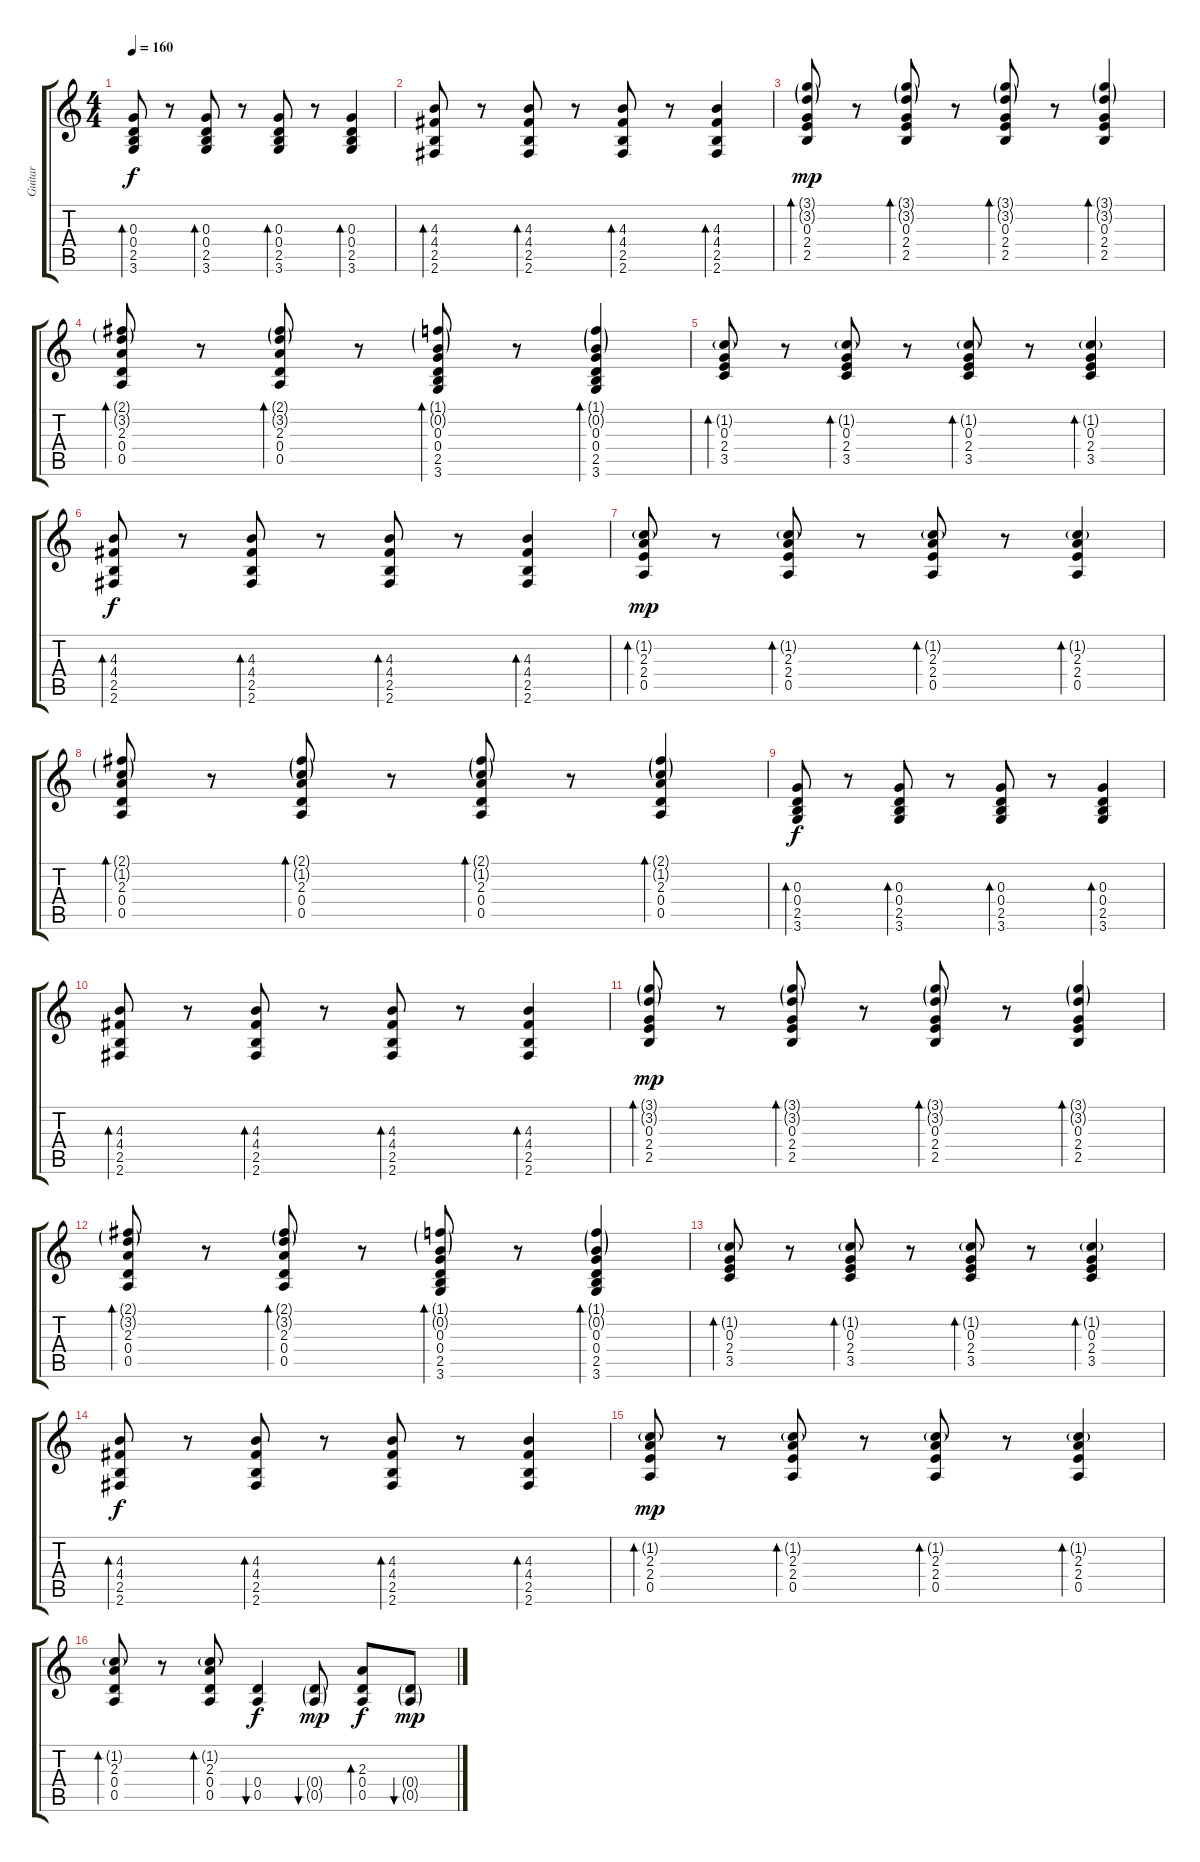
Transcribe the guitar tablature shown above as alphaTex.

\track ("Guitar" "Guitar") {instrument acousticguitarsteel}
\staff {score tabs}
\tuning (E4 B3 G3 D3 A2 E2) {hide}
\ts (4 4)
\tempo 160
\clef g2
\ks c
(0.3 0.4 2.5 3.6).8{bd 120 dy f} r.8 (0.3 0.4 2.5 3.6).8{bd 120} r.8 (0.3 0.4 2.5 3.6).8{bd 120} r.8 (0.3 0.4 2.5 3.6).4{bd 120} |
(4.3 4.4 2.5 2.6).8{bd 120} r.8 (4.3 4.4 2.5 2.6).8{bd 120} r.8 (4.3 4.4 2.5 2.6).8{bd 120} r.8 (4.3 4.4 2.5 2.6).4{bd 120} |
(3.1{g} 3.2{g} 0.3 2.4 2.5).8{bd 120 dy mp} r.8 (3.1{g} 3.2{g} 0.3 2.4 2.5).8{bd 120} r.8 (3.1{g} 3.2{g} 0.3 2.4 2.5).8{bd 120} r.8 (3.1{g} 3.2{g} 0.3 2.4 2.5).4{bd 120} |
(2.1{g} 3.2{g} 2.3 0.4 0.5).8{bd 120} r.8 (2.1{g} 3.2{g} 2.3 0.4 0.5).8{bd 120} r.8 (1.1{g} 0.2{g} 0.3 0.4 2.5 3.6).8{bd 120} r.8 (1.1{g} 0.2{g} 0.3 0.4 2.5 3.6).4{bd 120} |
(1.2{g} 0.3 2.4 3.5).8{bd 60} r.8 (1.2{g} 0.3 2.4 3.5).8{bd 120} r.8 (1.2{g} 0.3 2.4 3.5).8{bd 120} r.8 (1.2{g} 0.3 2.4 3.5).4{bd 120} |
(4.3 4.4 2.5 2.6).8{bd 120 dy f} r.8 (4.3 4.4 2.5 2.6).8{bd 120} r.8 (4.3 4.4 2.5 2.6).8{bd 120} r.8 (4.3 4.4 2.5 2.6).4{bd 120} |
(1.2{g} 2.3 2.4 0.5).8{bd 60 dy mp} r.8 (1.2{g} 2.3 2.4 0.5).8{bd 120} r.8 (1.2{g} 2.3 2.4 0.5).8{bd 120} r.8 (1.2{g} 2.3 2.4 0.5).4{bd 120} |
(2.1{g} 1.2{g} 2.3 0.4 0.5).8{bd 60} r.8 (2.1{g} 1.2{g} 2.3 0.4 0.5).8{bd 120} r.8 (2.1{g} 1.2{g} 2.3 0.4 0.5).8{bd 120} r.8 (2.1{g} 1.2{g} 2.3 0.4 0.5).4{bd 120} |
(0.3 0.4 2.5 3.6).8{bd 120 dy f} r.8 (0.3 0.4 2.5 3.6).8{bd 120} r.8 (0.3 0.4 2.5 3.6).8{bd 120} r.8 (0.3 0.4 2.5 3.6).4{bd 120} |
(4.3 4.4 2.5 2.6).8{bd 120} r.8 (4.3 4.4 2.5 2.6).8{bd 120} r.8 (4.3 4.4 2.5 2.6).8{bd 120} r.8 (4.3 4.4 2.5 2.6).4{bd 120} |
(3.1{g} 3.2{g} 0.3 2.4 2.5).8{bd 120 dy mp} r.8 (3.1{g} 3.2{g} 0.3 2.4 2.5).8{bd 120} r.8 (3.1{g} 3.2{g} 0.3 2.4 2.5).8{bd 120} r.8 (3.1{g} 3.2{g} 0.3 2.4 2.5).4{bd 120} |
(2.1{g} 3.2{g} 2.3 0.4 0.5).8{bd 120} r.8 (2.1{g} 3.2{g} 2.3 0.4 0.5).8{bd 120} r.8 (1.1{g} 0.2{g} 0.3 0.4 2.5 3.6).8{bd 120} r.8 (1.1{g} 0.2{g} 0.3 0.4 2.5 3.6).4{bd 120} |
(1.2{g} 0.3 2.4 3.5).8{bd 60} r.8 (1.2{g} 0.3 2.4 3.5).8{bd 120} r.8 (1.2{g} 0.3 2.4 3.5).8{bd 120} r.8 (1.2{g} 0.3 2.4 3.5).4{bd 120} |
(4.3 4.4 2.5 2.6).8{bd 120 dy f} r.8 (4.3 4.4 2.5 2.6).8{bd 120} r.8 (4.3 4.4 2.5 2.6).8{bd 120} r.8 (4.3 4.4 2.5 2.6).4{bd 120} |
(1.2{g} 2.3 2.4 0.5).8{bd 60 dy mp} r.8 (1.2{g} 2.3 2.4 0.5).8{bd 120} r.8 (1.2{g} 2.3 2.4 0.5).8{bd 120} r.8 (1.2{g} 2.3 2.4 0.5).4{bd 120} |
(1.2{g} 2.3 0.4 0.5).8{bd 60} r.8 (1.2{g} 2.3 0.4 0.5).8{bd 120} (0.4 0.5).4{bu 120 dy f} (0.4{g} 0.5{g}).8{bu 120 dy mp} (2.3 0.4 0.5).8{bd 120 dy f} (0.4{g} 0.5{g}).8{bu 120 dy mp}
